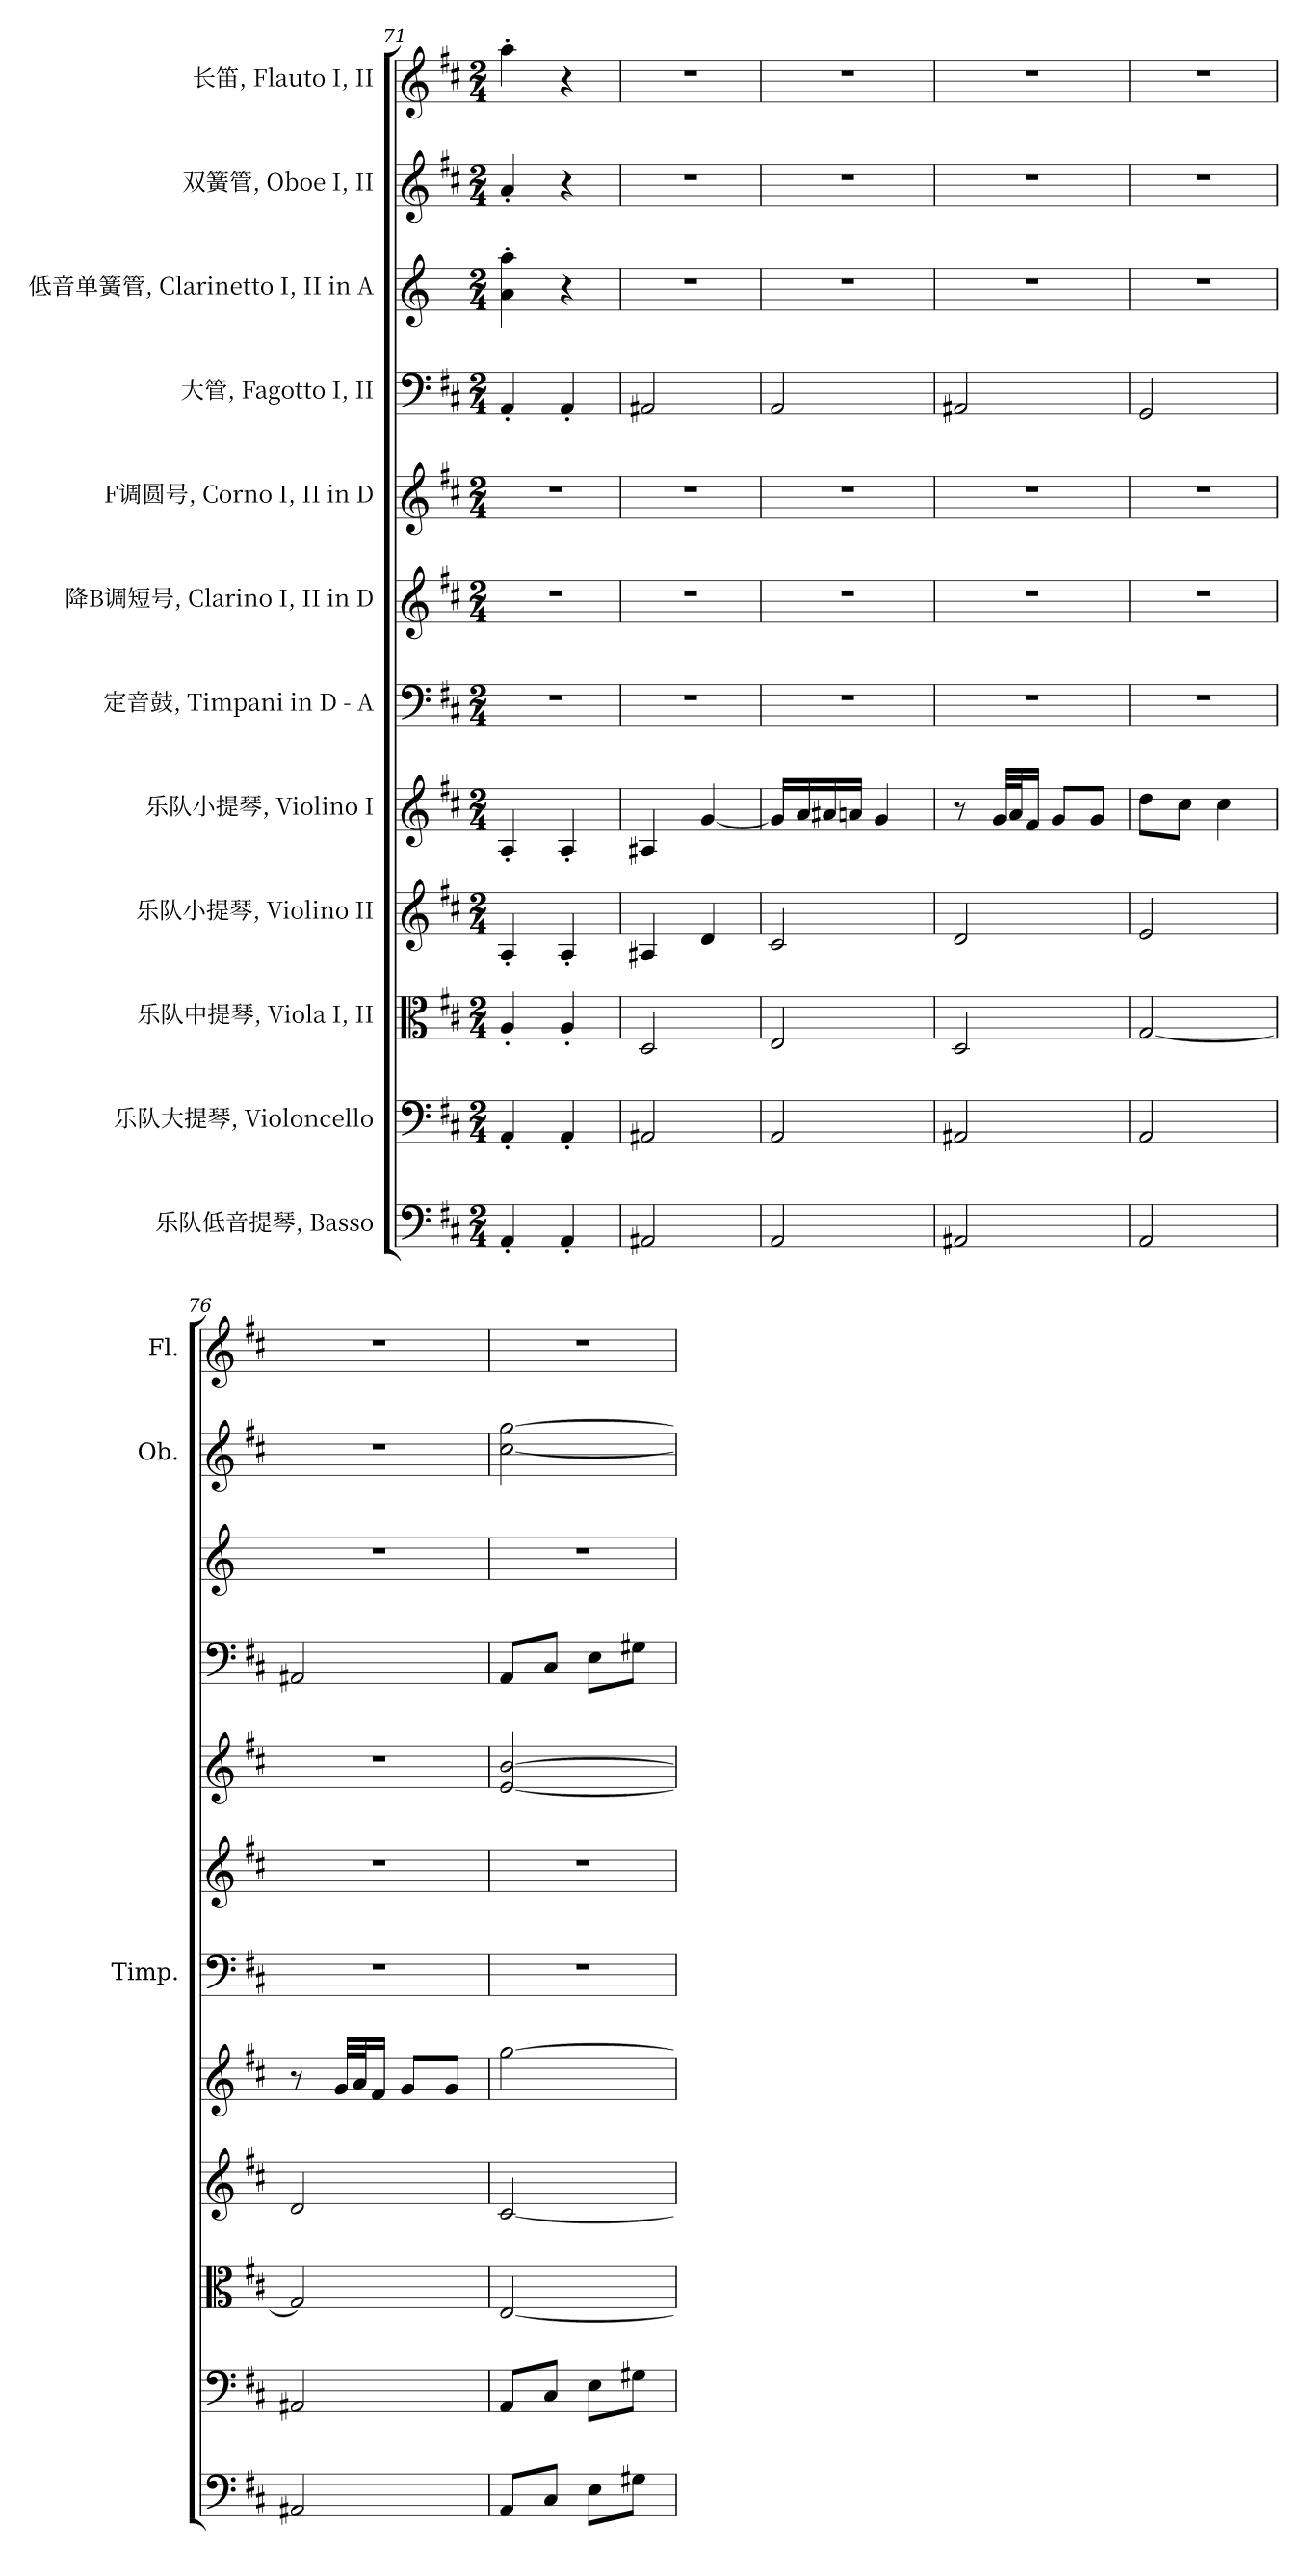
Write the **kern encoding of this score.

**kern	**kern	**kern	**kern	**kern	**kern	**kern	**kern	**kern	**kern	**kern	**kern
*part12	*part11	*part10	*part9	*part8	*part7	*part6	*part5	*part4	*part3	*part2	*part1
*staff12	*staff11	*staff10	*staff9	*staff8	*staff7	*staff6	*staff5	*staff4	*staff3	*staff2	*staff1
*I"乐队低音提琴, Basso	*I"乐队大提琴, Violoncello	*I"乐队中提琴, Viola I, II	*I"乐队小提琴, Violino II	*I"乐队小提琴, Violino I	*I"定音鼓, Timpani in D - A	*I"降B调短号, Clarino I, II in D	*I"F调圆号, Corno I, II in D	*I"大管, Fagotto I, II	*I"低音单簧管, Clarinetto I, II in A	*I"双簧管, Oboe I, II	*I"长笛, Flauto I, II
*	*	*	*	*	*I'Timp.	*	*	*	*	*I'Ob.	*I'Fl.
!!LO:PB:g=z
*clefF4	*clefF4	*clefC3	*clefG2	*clefG2	*clefF4	*clefG2	*clefG2	*clefF4	*clefG2	*clefG2	*clefG2
*ITrd7c12	*	*	*	*	*	*ITrd1c2	*ITrd4c7	*	*ITrd8c14	*	*
*k[f#c#]	*k[f#c#]	*k[f#c#]	*k[f#c#]	*k[f#c#]	*k[f#c#]	*k[]	*k[f#]	*k[f#c#]	*k[]	*k[f#c#]	*k[f#c#]
*M2/4	*M2/4	*M2/4	*M2/4	*M2/4	*M2/4	*M2/4	*M2/4	*M2/4	*M2/4	*M2/4	*M2/4
=71	=71	=71	=71	=71	=71	=71	=71	=71	=71	=71	=71
4AAA'/	4AA'/	4A'/	4A'/	4A'/	2r	2r	2r	4AA'/	4A\' 4a\'	4a'/	4aa'\
4AAA'/	4AA'/	4A'/	4A'/	4A'/	.	.	.	4AA'/	4r	4r	4r
=72	=72	=72	=72	=72	=72	=72	=72	=72	=72	=72	=72
2AAA#X/	2AA#X/	2D/	4A#X/	4A#X/	2r	2r	2r	2AA#X/	2r	2r	2r
.	.	.	4d/	[4g/	.	.	.	.	.	.	.
=73	=73	=73	=73	=73	=73	=73	=73	=73	=73	=73	=73
2AAA/	2AA/	2E/	2c#/	16g/LL]	2r	2r	2r	2AA/	2r	2r	2r
.	.	.	.	16a/	.	.	.	.	.	.	.
.	.	.	.	16a#X/	.	.	.	.	.	.	.
.	.	.	.	16an/JJ	.	.	.	.	.	.	.
.	.	.	.	4g/	.	.	.	.	.	.	.
=74	=74	=74	=74	=74	=74	=74	=74	=74	=74	=74	=74
2AAA#X/	2AA#X/	2D/	2d/	8r	2r	2r	2r	2AA#X/	2r	2r	2r
.	.	.	.	32g/LLL	.	.	.	.	.	.	.
.	.	.	.	32a/J	.	.	.	.	.	.	.
.	.	.	.	16f#/JJ	.	.	.	.	.	.	.
.	.	.	.	8g/L	.	.	.	.	.	.	.
.	.	.	.	8g/J	.	.	.	.	.	.	.
=75	=75	=75	=75	=75	=75	=75	=75	=75	=75	=75	=75
2AAA/	2AA/	[2G/	2e/	8dd\L	2r	2r	2r	2GG/	2r	2r	2r
.	.	.	.	8cc#\J	.	.	.	.	.	.	.
.	.	.	.	4cc#\	.	.	.	.	.	.	.
=76	=76	=76	=76	=76	=76	=76	=76	=76	=76	=76	=76
2AAA#X/	2AA#X/	2G/]	2d/	8r	2r	2r	2r	2AA#X/	2r	2r	2r
.	.	.	.	32g/LLL	.	.	.	.	.	.	.
.	.	.	.	32a/J	.	.	.	.	.	.	.
.	.	.	.	16f#/JJ	.	.	.	.	.	.	.
.	.	.	.	8g/L	.	.	.	.	.	.	.
.	.	.	.	8g/J	.	.	.	.	.	.	.
=77	=77	=77	=77	=77	=77	=77	=77	=77	=77	=77	=77
8AAA/L	8AA/L	[2E/	[2c#/	[2gg\	2r	2r	[2A/ [2e/	8AA/L	2r	[2cc#\ [2gg\	2r
8CC#/J	8C#/J	.	.	.	.	.	.	8C#/J	.	.	.
8EE\L	8E\L	.	.	.	.	.	.	8E\L	.	.	.
8GG#X\J	8G#X\J	.	.	.	.	.	.	8G#X\J	.	.	.
=	=	=	=	=	=	=	=	=	=	=	=
*-	*-	*-	*-	*-	*-	*-	*-	*-	*-	*-	*-
